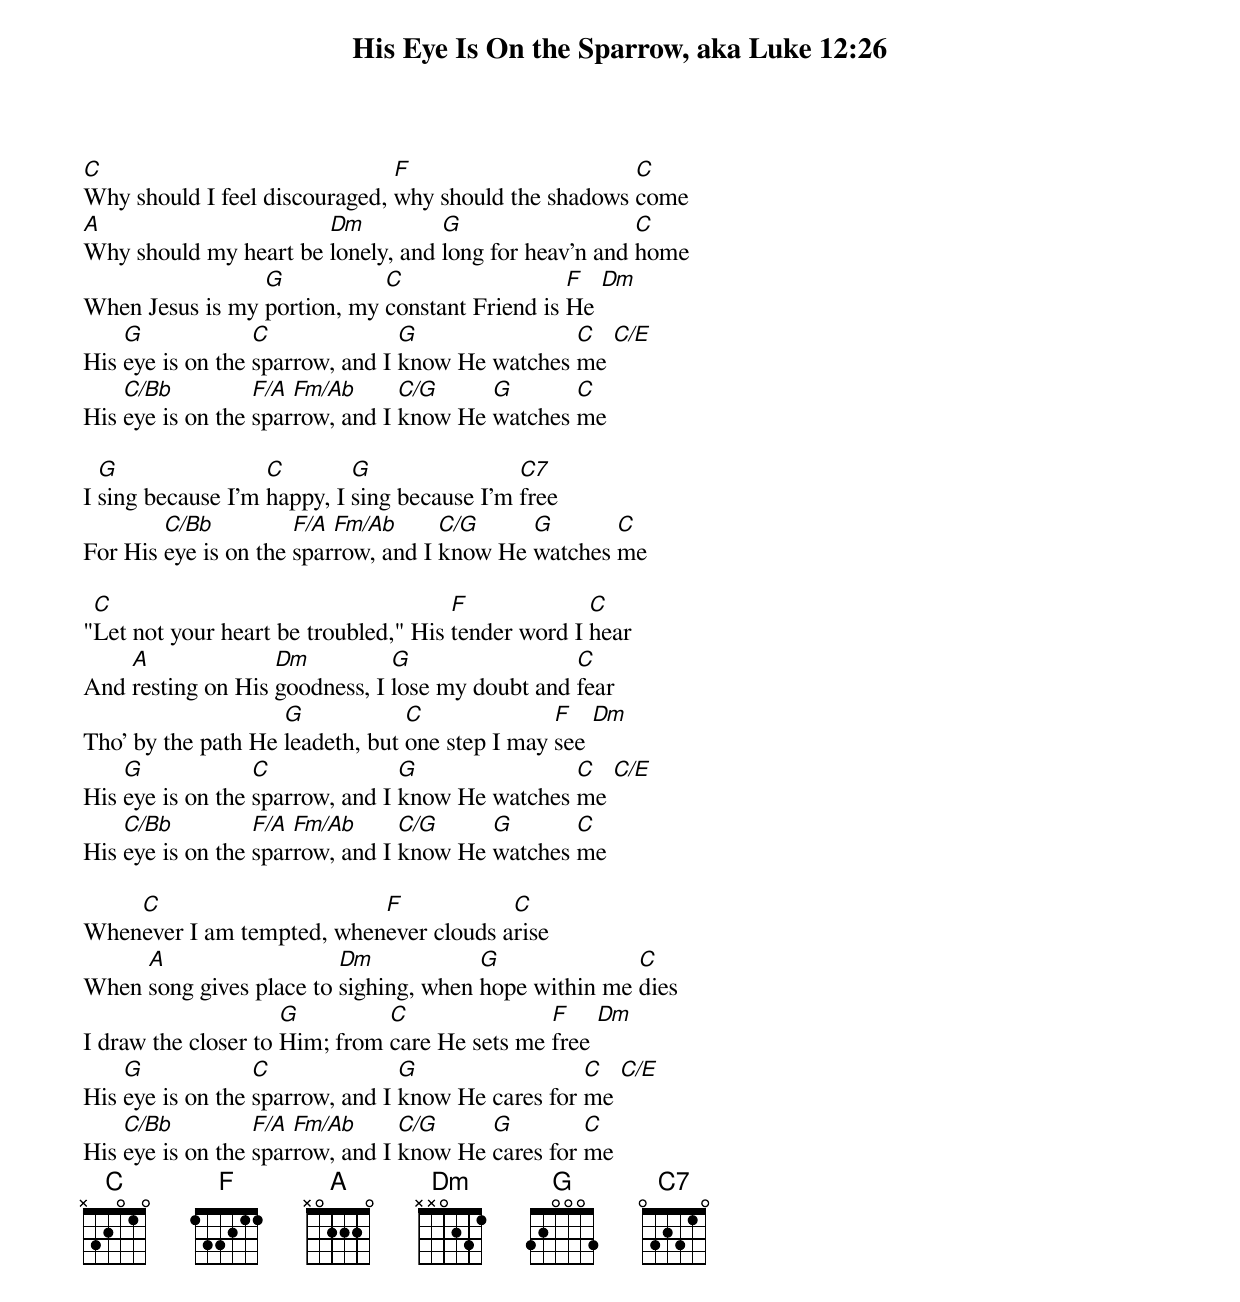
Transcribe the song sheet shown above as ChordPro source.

{title: His Eye Is On the Sparrow, aka Luke 12:26}
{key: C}
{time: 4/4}
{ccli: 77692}
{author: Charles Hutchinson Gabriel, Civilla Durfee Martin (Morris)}
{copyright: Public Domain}

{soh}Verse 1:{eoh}
[C]Why should I feel discouraged, [F]why should the shadows [C]come
[A]Why should my heart be [Dm]lonely, and [G]long for heav'n and [C]home
When Jesus is my [G]portion, my [C]constant Friend is [F]He [Dm]
His [G]eye is on the [C]sparrow, and I [G]know He watches [C]me [C/E]
His [C/Bb]eye is on the [F/A]spar[Fm/Ab]row, and I [C/G]know He [G]watches [C]me

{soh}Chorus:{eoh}
I [G]sing because I'm [C]happy, I [G]sing because I'm [C7]free
For His [C/Bb]eye is on the [F/A]spar[Fm/Ab]row, and I [C/G]know He [G]watches [C]me

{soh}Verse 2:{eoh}
"[C]Let not your heart be troubled," His [F]tender word I [C]hear
And [A]resting on His [Dm]goodness, I [G]lose my doubt and [C]fear
Tho' by the path He [G]leadeth, but [C]one step I may [F]see [Dm]
His [G]eye is on the [C]sparrow, and I [G]know He watches [C]me [C/E]
His [C/Bb]eye is on the [F/A]spar[Fm/Ab]row, and I [C/G]know He [G]watches [C]me

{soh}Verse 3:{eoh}
When[C]ever I am tempted, when[F]ever clouds a[C]rise
When [A]song gives place to [Dm]sighing, when [G]hope within me [C]dies
I draw the closer to [G]Him; from [C]care He sets me [F]free [Dm]
His [G]eye is on the [C]sparrow, and I [G]know He cares for [C]me [C/E]
His [C/Bb]eye is on the [F/A]spar[Fm/Ab]row, and I [C/G]know He [G]cares for [C]me
